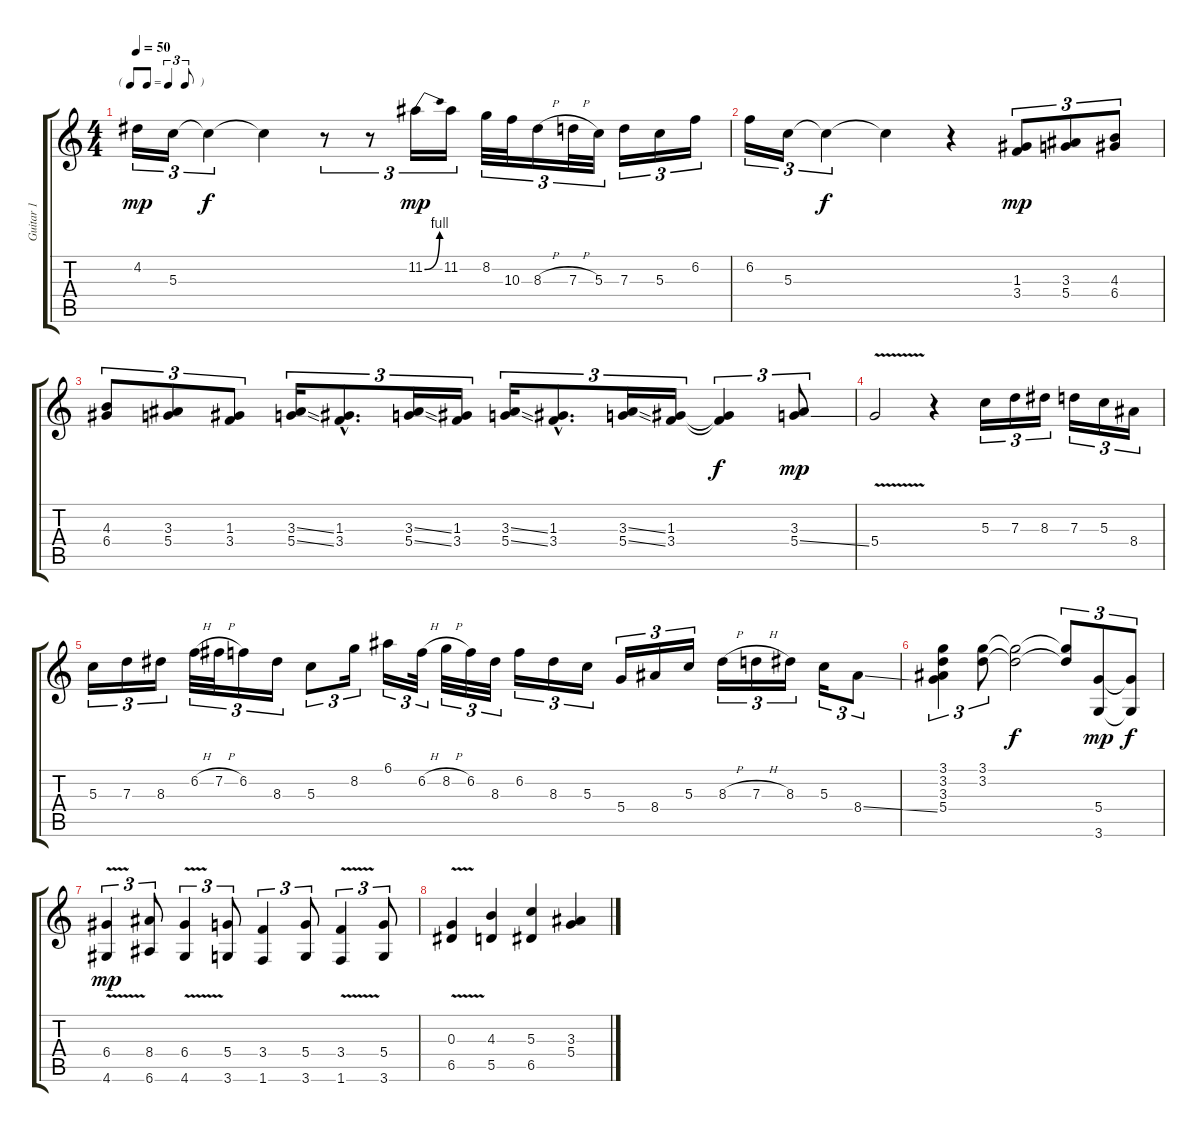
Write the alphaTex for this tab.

\track ("Guitar 1" "Guitar 1") {instrument electricguitarjazz}
\staff {score tabs}
\tuning (E4 B3 G3 D3 A2 E2) {hide}
\ts (4 4)
\tf triplet8th
\tempo 50
\clef g2
\ks c
4.2.16{tu (3 2) dy mp} 5.3.16{tu (3 2)} 5.3{t}.4{tu (3 2) dy f} 5.3{t}.4 r.8{tu (3 2)} r.8{tu (3 2)} 11.2{be (bend 0 0 60 4)}.16{tu (3 2) dy mp} 11.2.16{tu (3 2)} 8.2.32{tu (3 2)} 10.3.32{tu (3 2)} 8.3{h}.16{tu (3 2)} 7.3{h}.32{tu (3 2)} 5.3.32{tu (3 2)} 7.3.16{tu (3 2)} 5.3.16{tu (3 2)} 6.2.16{tu (3 2)} |
6.2.16{tu (3 2)} 5.3.16{tu (3 2)} 5.3{t}.4{tu (3 2) dy f} 5.3{t}.4 r.4 (1.3 3.4).8{tu (3 2) dy mp} (3.3 5.4).8{tu (3 2)} (4.3 6.4).8{tu (3 2)} |
(4.3 6.4).8{tu (3 2)} (3.3 5.4).8{tu (3 2)} (1.3 3.4).8{tu (3 2)} (3.3{ss} 5.4{ss}).16{tu (3 2)} (1.3{hac} 3.4{hac}).8{d tu (3 2)} (3.3{ss} 5.4{ss}).16{tu (3 2)} (1.3 3.4).16{tu (3 2)} (3.3{ss} 5.4{ss}).16{tu (3 2)} (1.3{hac} 3.4{hac}).8{d tu (3 2)} (3.3{ss} 5.4{ss}).16{tu (3 2)} (1.3 3.4).16{tu (3 2)} (1.3{t} 3.4{t}).4{tu (3 2) dy f} (3.3 5.4{ss}).8{tu (3 2) dy mp} |
5.4{v}.2 r.4 5.3.16{tu (3 2)} 7.3.16{tu (3 2)} 8.3.16{tu (3 2)} 7.3.16{tu (3 2)} 5.3.16{tu (3 2)} 8.4.16{tu (3 2)} |
5.3.16{tu (3 2)} 7.3.16{tu (3 2)} 8.3.16{tu (3 2)} 6.2{h}.32{tu (3 2)} 7.2{h}.32{tu (3 2)} 6.2.16{tu (3 2)} 8.3.16{tu (3 2)} 5.3.8{tu (3 2)} 8.2.16{tu (3 2)} 6.1.16{tu (3 2)} 6.2{h}.32{tu (3 2)} 8.2{h}.32{tu (3 2)} 6.2.32{tu (3 2)} 8.3.32{tu (3 2)} 6.2.16{tu (3 2)} 8.3.16{tu (3 2)} 5.3.16{tu (3 2)} 5.4.16{tu (3 2)} 8.4.16{tu (3 2)} 5.3.16{tu (3 2)} 8.3{h}.16{tu (3 2)} 7.3{h}.16{tu (3 2)} 8.3.16{tu (3 2)} 5.3.16{tu (3 2)} 8.4{ss}.8{tu (3 2)} |
(3.1 3.2 3.3 5.4).4{tu (3 2)} (3.1 3.2).8{tu (3 2)} (3.1{t} 3.2{t}).2{dy f} (3.1{t} 3.2{t}).8{tu (3 2)} (5.4 3.6).8{tu (3 2) dy mp instrument overdrivenguitar} (5.4{t} 3.6{t}).8{tu (3 2) dy f} |
(6.4{v} 4.6{v}).4{tu (3 2) dy mp} (8.4 6.6).8{tu (3 2)} (6.4{v} 4.6{v}).4{tu (3 2)} (5.4 3.6).8{tu (3 2)} (3.4 1.6).4{tu (3 2)} (5.4 3.6).8{tu (3 2)} (3.4{v} 1.6{v}).4{tu (3 2)} (5.4 3.6).8{tu (3 2)} |
(0.3{v} 6.5{v}).4 (4.3 5.5).4 (5.3 6.5).4 (3.3 5.4).4
